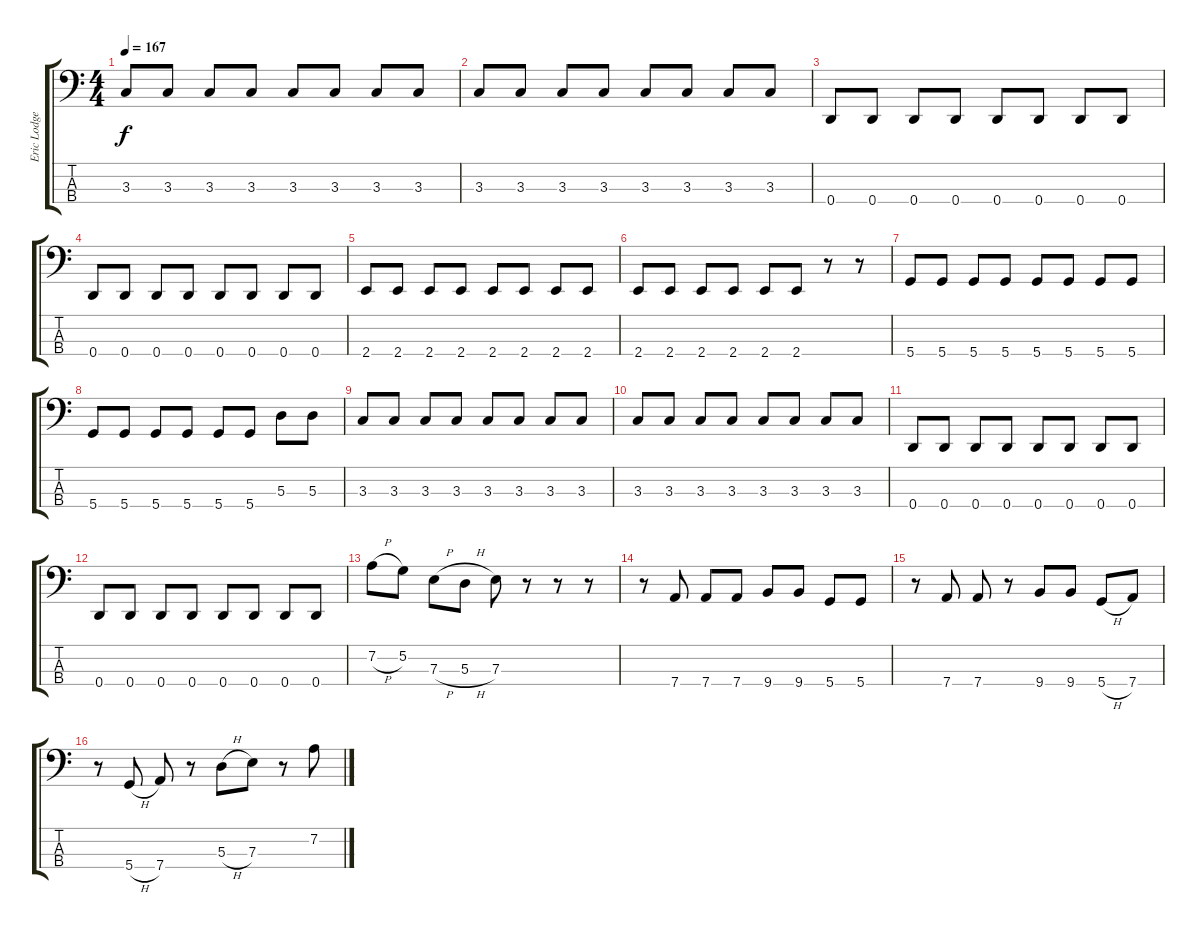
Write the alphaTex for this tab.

\track ("Eric Lodge" "Eric Lodge") {instrument electricbassfinger}
\staff {score tabs}
\tuning (G2 D2 A1 D1) {hide}
\ts (4 4)
\tempo 167
\clef f4
\ks c
3.3.8{dy f} 3.3.8 3.3.8 3.3.8 3.3.8 3.3.8 3.3.8 3.3.8 |
3.3.8 3.3.8 3.3.8 3.3.8 3.3.8 3.3.8 3.3.8 3.3.8 |
0.4.8 0.4.8 0.4.8 0.4.8 0.4.8 0.4.8 0.4.8 0.4.8 |
0.4.8 0.4.8 0.4.8 0.4.8 0.4.8 0.4.8 0.4.8 0.4.8 |
2.4.8 2.4.8 2.4.8 2.4.8 2.4.8 2.4.8 2.4.8 2.4.8 |
2.4.8 2.4.8 2.4.8 2.4.8 2.4.8 2.4.8 r.8 r.8 |
5.4.8 5.4.8 5.4.8 5.4.8 5.4.8 5.4.8 5.4.8 5.4.8 |
5.4.8 5.4.8 5.4.8 5.4.8 5.4.8 5.4.8 5.3.8 5.3.8 |
3.3.8 3.3.8 3.3.8 3.3.8 3.3.8 3.3.8 3.3.8 3.3.8 |
3.3.8 3.3.8 3.3.8 3.3.8 3.3.8 3.3.8 3.3.8 3.3.8 |
0.4.8 0.4.8 0.4.8 0.4.8 0.4.8 0.4.8 0.4.8 0.4.8 |
0.4.8 0.4.8 0.4.8 0.4.8 0.4.8 0.4.8 0.4.8 0.4.8 |
7.2{h}.8 5.2.8 7.3{h}.8 5.3{h}.8 7.3.8 r.8 r.8 r.8 |
r.8 7.4.8 7.4.8 7.4.8 9.4.8 9.4.8 5.4.8 5.4.8 |
r.8 7.4.8 7.4.8 r.8 9.4.8 9.4.8 5.4{h}.8 7.4.8 |
r.8 5.4{h}.8 7.4.8 r.8 5.3{h}.8 7.3.8 r.8 7.2.8
